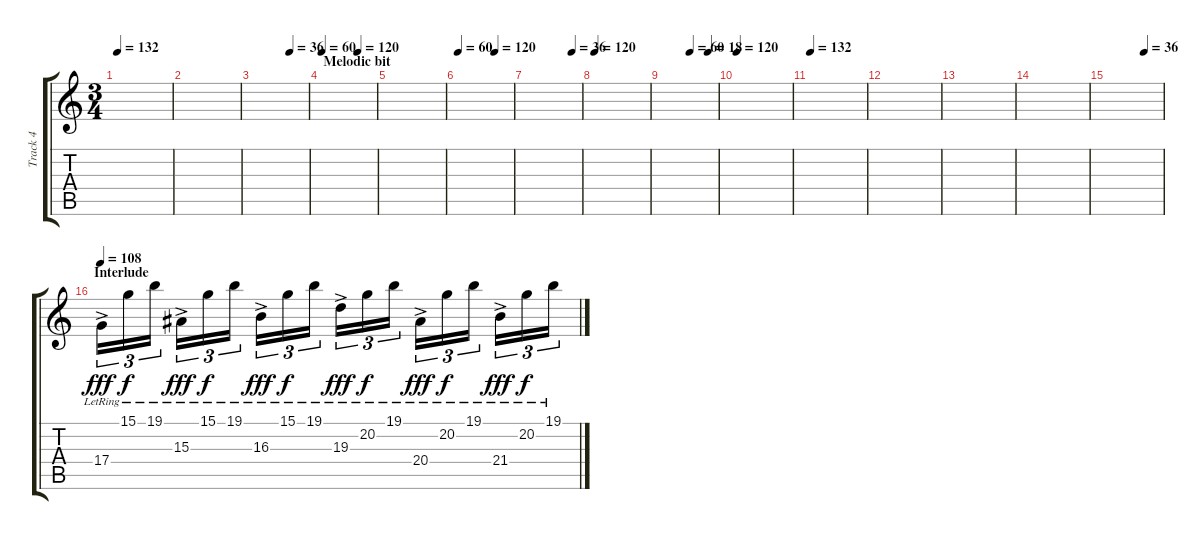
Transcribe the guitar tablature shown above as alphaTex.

\track ("Track 4" "Track 4") {instrument brightacousticpiano}
\staff {score tabs}
\tuning (E4 B3 G3 D3 A2 E2) {hide}
\ts (3 4)
\tempo 132
\clef g2
\ks c
|
|
\tempo (36 0.6666666666666666)
|
\section ("" "Melodic bit")
\tempo 60
\tempo (120 0.6666666666666666)
|
|
\tempo 60
\tempo (120 0.6666666666666666)
|
\tempo (36 0.8333333333333334)
|
\tempo 120
|
\tempo (60 0.5)
\tempo (18 0.8333333333333334)
|
\tempo 120
|
\tempo 132
|
|
|
|
\tempo (36 0.6666666666666666)
|
\section ("" "Interlude")
\tempo 108
17.4{ac lr}.16{tu (3 2) dy fff volume 13 instrument musicbox} 15.1{lr}.16{tu (3 2) dy f} 19.1{lr}.16{tu (3 2)} 15.3{ac lr}.16{tu (3 2) dy fff} 15.1{lr}.16{tu (3 2) dy f} 19.1{lr}.16{tu (3 2)} 16.3{ac lr}.16{tu (3 2) dy fff} 15.1{lr}.16{tu (3 2) dy f} 19.1{lr}.16{tu (3 2)} 19.3{ac lr}.16{tu (3 2) dy fff} 20.2{lr}.16{tu (3 2) dy f} 19.1{lr}.16{tu (3 2)} 20.4{ac lr}.16{tu (3 2) dy fff} 20.2{lr}.16{tu (3 2) dy f} 19.1{lr}.16{tu (3 2)} 21.4{ac lr}.16{tu (3 2) dy fff} 20.2{lr}.16{tu (3 2) dy f} 19.1{lr}.16{tu (3 2)}
